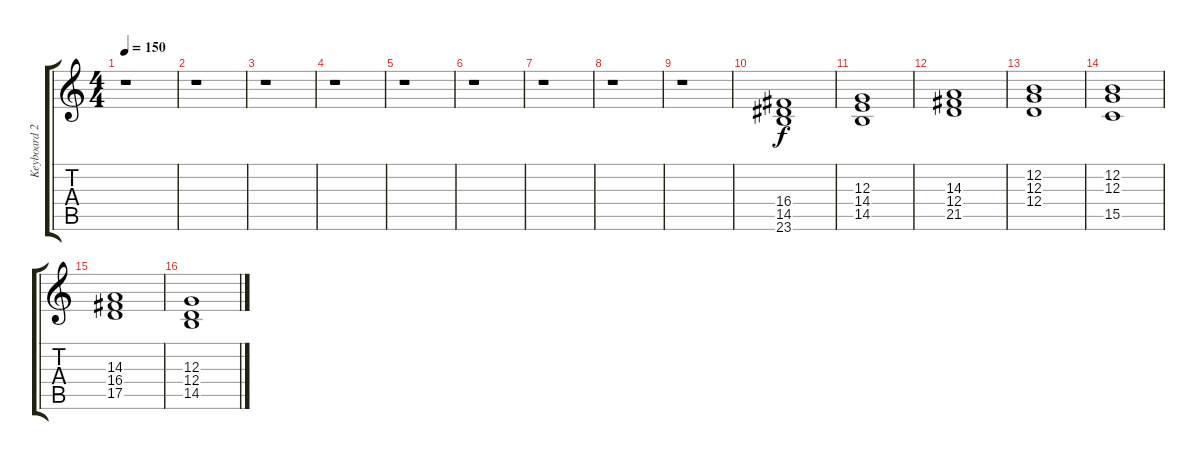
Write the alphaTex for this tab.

\track ("Keyboard 2 & guitar 3" "Keyboard 2") {instrument brasssection}
\staff {score tabs}
\tuning (E4 B3 G3 D3 A2 E2) {hide}
\ts (4 4)
\tempo 150
\clef g2
\ks c
r.1{dy f} |
r.1 |
r.1 |
r.1 |
r.1 |
r.1 |
r.1 |
r.1 |
r.1 |
(16.4 14.5 23.6).1 |
(12.3 14.4 14.5).1 |
(14.3 12.4 21.5).1 |
(12.2 12.3 12.4).1 |
(12.2 12.3 15.5).1 |
(14.3 16.4 17.5).1 |
(12.3 12.4 14.5).1
